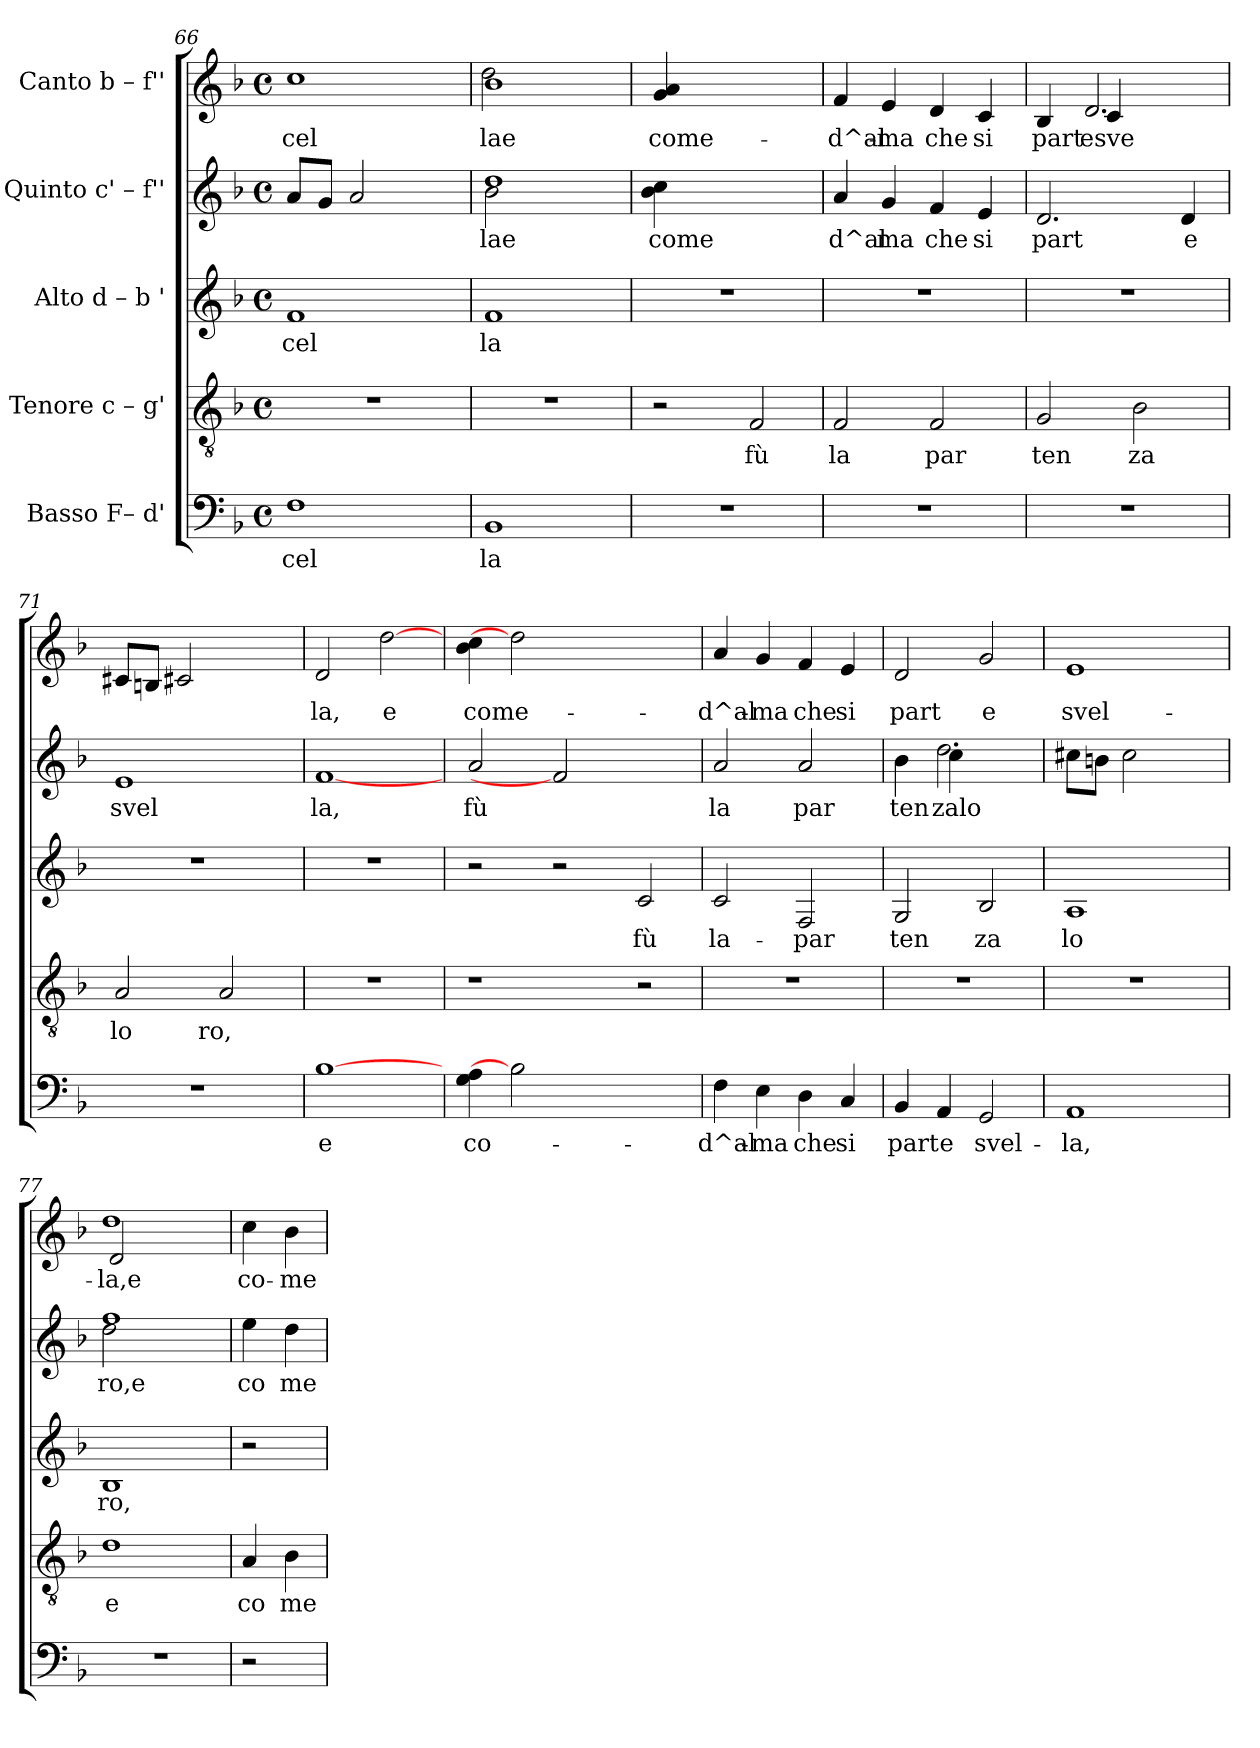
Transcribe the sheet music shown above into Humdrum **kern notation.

**kern	**text	**kern	**text	**kern	**text	**kern	**text	**kern	**text
*part5	*part5	*part4	*part4	*part3	*part3	*part2	*part2	*part1	*part1
*staff5	*staff5	*staff4	*staff4	*staff3	*staff3	*staff2	*staff2	*staff1	*staff1
*I"Basso  F– d'	*	*I"Tenore  c – g'	*	*I"Alto  d – b '	*	*I"Quinto  c' – f''	*	*I"Canto  b – f''	*
*clefF4	*	*clefGv2	*	*clefG2	*	*clefG2	*	*clefG2	*
*k[b-]	*	*k[b-]	*	*k[b-]	*	*k[b-]	*	*k[b-]	*
*F:	*	*F:	*	*F:	*	*F:	*	*F:	*
*M4/4	*	*M4/4	*	*M4/4	*	*M4/4	*	*M4/4	*
*met(c)	*	*met(c)	*	*met(c)	*	*met(c)	*	*met(c)	*
=66	=66	=66	=66	=66	=66	=66	=66	=66	=66
!	!LO:LY:b:cj	!	!	!	!LO:LY:b:rj	!	!LO:LY:b:rj	!	!LO:LY:b:rj
1F	cel	1r	.	1f	cel	8a/L	--	1cc	cel
!	!	!	!	!	!	!	!LO:LY:b:rj	!	!
.	.	.	.	.	.	8g/J	--	.	.
!	!	!	!	!	!	!	!LO:LY:b:rj	!	!
.	.	.	.	.	.	2a/	--	.	.
.	.	.	.	.	.	4ryy	.	.	.
!!LO:LB:g=z
=67	=67	=67	=67	=67	=67	=67	=67	=67	=67
!	!LO:LY:b:cj	!	!	!	!LO:LY:b:rj	!	!LO:LY:b:rj	!	!LO:LY:b:rj
*	*	*	*	*	*	*^	*	*^	*
1BB-	la	1r	.	1f	la	1dd	2b-\	-lae	1b-	2dd\	lae
.	.	.	.	.	.	.	2ryy	.	.	2ryy	.
=68	=68	=68	=68	=68	=68	=68	=68	=68	=68	=68	=68
!	!	!	!	!	!	!	!	!LO:LY:b:rj	!	!	!LO:LY:b:rj
*	*	*	*	*	*	*v	*v	*	*	*	*
*	*	*	*	*	*	*	*	*v	*v	*
1r	.	2r	.	1r	.	4cc\ 4b-\	come	4a/ 4g/	come-
.	.	.	.	.	.	2.ryy	.	2.ryy	.
!	!	!	!LO:LY:b:rj	!	!	!	!	!	!
.	.	2F/	fù	.	.	.	.	.	.
=69	=69	=69	=69	=69	=69	=69	=69	=69	=69
!	!	!	!LO:LY:b:rj	!	!	!	!LO:LY:b:rj	!	!LO:LY:b:rj
1r	.	2F/	la	1r	.	4a/	d^al	4f/	-d^al-
!	!	!	!	!	!	!	!LO:LY:b:rj	!	!LO:LY:b:rj
.	.	.	.	.	.	4g/	ma	4e/	-ma
!	!	!	!LO:LY:b:rj	!	!	!	!LO:LY:b:rj	!	!LO:LY:b:rj
.	.	2F/	par	.	.	4f/	che	4d/	che
!	!	!	!	!	!	!	!LO:LY:b:rj	!	!LO:LY:b:rj
.	.	.	.	.	.	4e/	si	4c/	si
=70	=70	=70	=70	=70	=70	=70	=70	=70	=70
!	!	!	!LO:LY:b:rj	!	!	!	!LO:LY:b:rj	!	!LO:LY:b:rj
*	*	*	*	*	*	*	*	*^	*
1r	.	2G/	ten	1r	.	2.d/	part	4B-/	4ryy	part
!	!	!	!	!	!	!	!	!	!	!LO:LY:b:rj
.	.	.	.	.	.	.	.	2.d/	4c/	esve
!	!	!	!LO:LY:b:rj	!	!	!	!	!	!	!
.	.	2B-\	za	.	.	.	.	.	2ryy	.
!	!	!	!	!	!	!	!LO:LY:b:rj	!	!	!
.	.	.	.	.	.	4d/	e	.	.	.
*	*	*	*	*	*	*	*	*v	*v	*
=71	=71	=71	=71	=71	=71	=71	=71	=71	=71
!	!	!	!LO:LY:b:rj	!	!	!	!LO:LY:b:rj	!	!LO:LY:b:rj
1r	.	2A/	lo	1r	.	1e	svel	8c#/L	.
!	!	!	!	!	!	!	!	!	!LO:LY:b:rj
.	.	.	.	.	.	.	.	8B/J	.
!	!	!	!	!	!	!	!	!	!LO:LY:b:rj
.	.	.	.	.	.	.	.	2c#X/	.
!	!	!	!LO:LY:b:rj	!	!	!	!	!	!
.	.	2A/	ro,	.	.	.	.	.	.
.	.	.	.	.	.	.	.	4ryy	.
=72	=72	=72	=72	=72	=72	=72	=72	=72	=72
!	!LO:LY:b:cj	!	!	!	!	!	!LO:LY:b:rj	!	!LO:LY:b:rj
[1B-	e	1r	.	1r	.	[1f	la,	2d/	la,
!	!	!	!	!	!	!	!	!	!LO:LY:b:rj
.	.	.	.	.	.	.	.	[2dd	e
=73	=73	=73	=73	=73	=73	=73	=73	=73	=73
!	!LO:LY:b:cj	!	!	!	!	!	!LO:LY:b:rj	!	!LO:LY:b:rj
4A\ 4G\	co-	1r	.	2r	.	2a/	fù	4cc\ 4b-\	come-
2B-]	.	.	.	.	.	.	.	2dd]	.
.	.	.	.	2r	.	2f]	.	.	.
2.ryy	.	.	.	.	.	.	.	2.ryy	.
!	!	!	!	!	!LO:LY:b:rj	!	!	!	!
.	.	2r	.	2c/	fù	2ryy	.	.	.
!!LO:PB:g=z
=74	=74	=74	=74	=74	=74	=74	=74	=74	=74
!	!LO:LY:b:cj	!	!	!	!LO:LY:b:rj	!	!LO:LY:b:rj	!	!LO:LY:b:rj
4F\	-d^al-	1r	.	2c/	la-	2a/	la	4a/	-d^al-
!	!LO:LY:b:cj	!	!	!	!	!	!	!	!LO:LY:b:rj
4E\	-ma	.	.	.	.	.	.	4g/	-ma
!	!LO:LY:b:cj	!	!	!	!LO:LY:b:rj	!	!LO:LY:b:rj	!	!LO:LY:b:rj
4D\	che	.	.	2F/	-par	2a/	par	4f/	che
!	!LO:LY:b:cj	!	!	!	!	!	!	!	!LO:LY:b:rj
4C/	si	.	.	.	.	.	.	4e/	si
=75	=75	=75	=75	=75	=75	=75	=75	=75	=75
!	!LO:LY:b:cj	!	!	!	!LO:LY:b:rj	!	!LO:LY:b:rj	!	!LO:LY:b:rj
*	*	*	*	*	*	*^	*	*	*
4BB-/	part	1r	.	2G/	ten	4b-\	4ryy	ten	2d/	part
!	!LO:LY:b:cj	!	!	!	!	!	!	!LO:LY:b:rj	!	!
4AA/	e	.	.	.	.	2.dd\	4cc\	zalo	.	.
!	!LO:LY:b:cj	!	!	!	!LO:LY:b:rj	!	!	!	!	!LO:LY:b:rj
2GG/	svel-	.	.	2B-/	za	.	2ryy	.	2g/	e
=76	=76	=76	=76	=76	=76	=76	=76	=76	=76	=76
!	!LO:LY:b:cj	!	!	!	!LO:LY:b:rj	!	!	!LO:LY:b:rj	!	!LO:LY:b:rj
*	*	*	*	*	*	*v	*v	*	*	*
1AA	-la,	1r	.	1A	lo	8cc#X\L	.	1e	svel-
!	!	!	!	!	!	!	!LO:LY:b:rj	!	!
.	.	.	.	.	.	8b\J	.	.	.
!	!	!	!	!	!	!	!LO:LY:b:rj	!	!
.	.	.	.	.	.	2cc#\	.	.	.
.	.	.	.	.	.	4ryy	.	.	.
=77	=77	=77	=77	=77	=77	=77	=77	=77	=77
!	!	!	!LO:LY:b:rj	!	!LO:LY:b:rj	!	!LO:LY:b:rj	!	!LO:LY:b:rj
*	*	*	*	*	*	*^	*	*^	*
1r	.	1d	e	1B-	ro,	1ff	2dd\	ro,e	1dd	2d/	-la,e
.	.	.	.	.	.	.	2ryy	.	.	2ryy	.
=78	=78	=78	=78	=78	=78	=78	=78	=78	=78	=78	=78
!	!	!	!LO:LY:b:rj	!	!	!	!	!LO:LY:b:rj	!	!	!LO:LY:b:rj
*	*	*	*	*	*	*v	*v	*	*	*	*
*	*	*	*	*	*	*	*	*v	*v	*
2r	.	4A/	co	2r	.	4ee\	co	4cc\	co-
!	!	!	!LO:LY:b:rj	!	!	!	!LO:LY:b:rj	!	!LO:LY:b:rj
.	.	4B-\	me	.	.	4dd\	me	4b-\	-me
=	=	=	=	=	=	=	=	=	=
*-	*-	*-	*-	*-	*-	*-	*-	*-	*-
